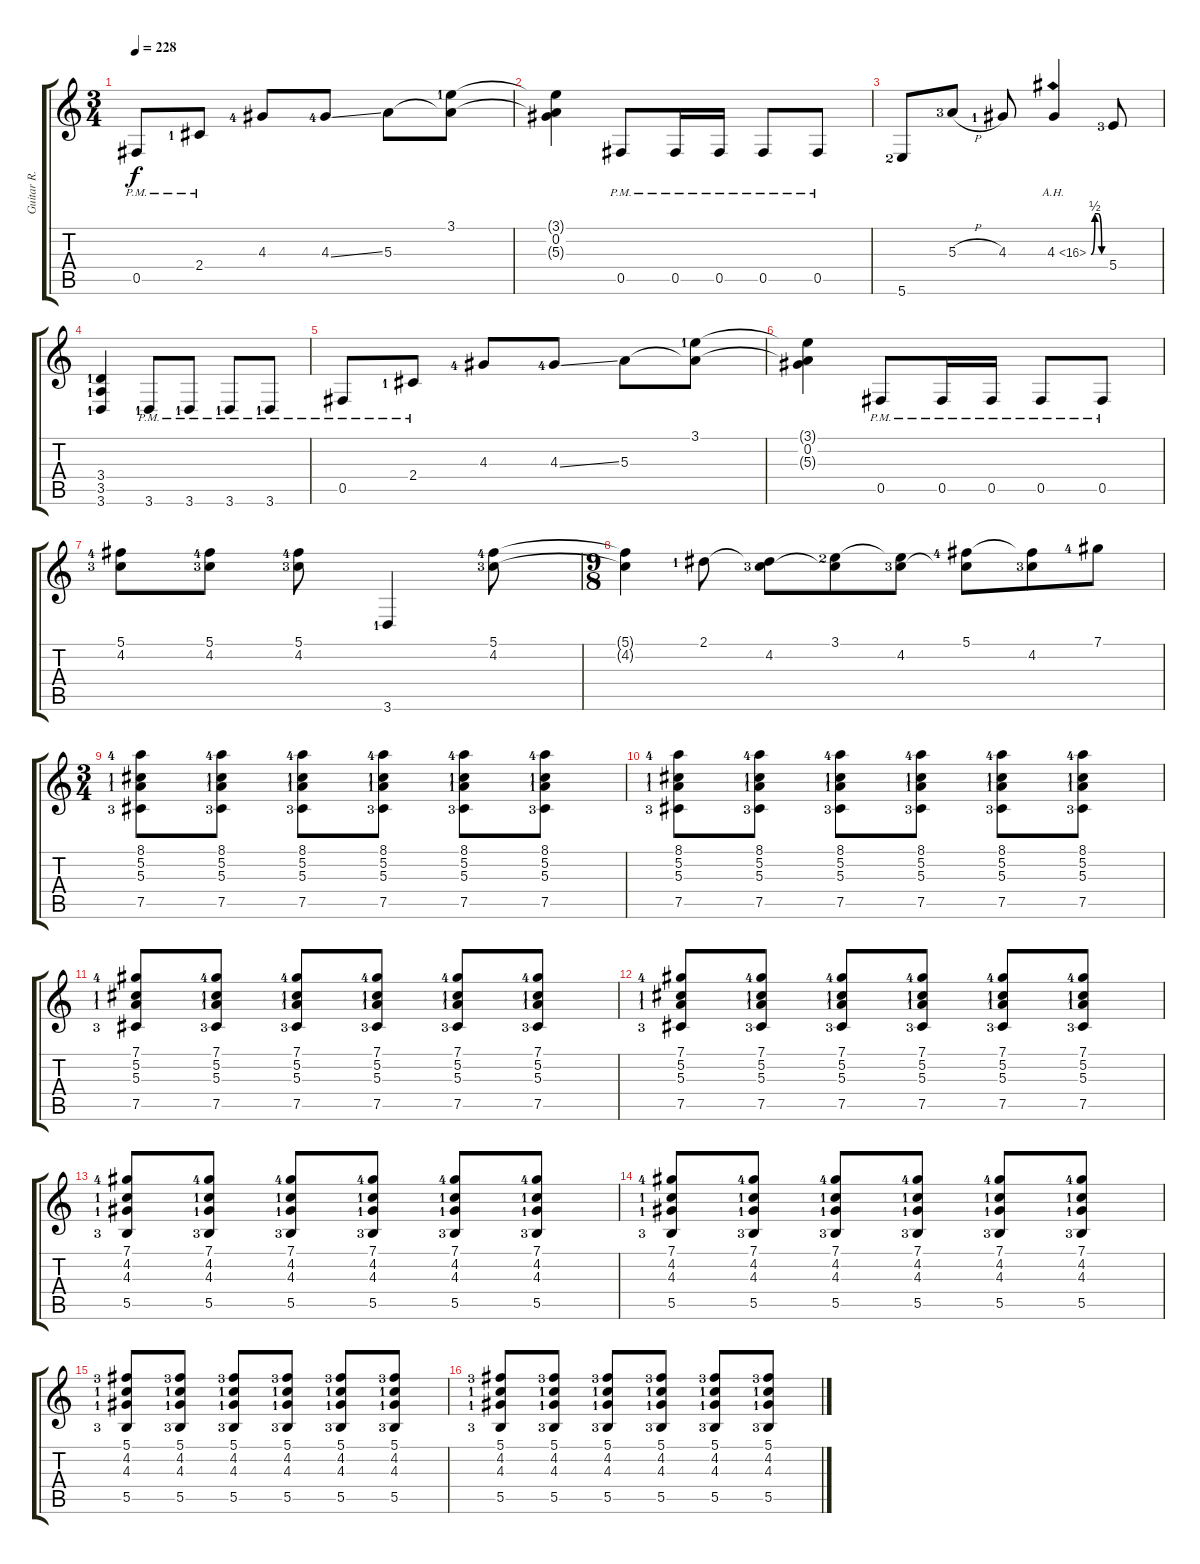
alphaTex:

\track ("Guitar R." "Guitar R.") {instrument distortionguitar}
\staff {score tabs}
\tuning (Db4 Ab3 E3 B2 Gb2 B1) {hide}
\ts (3 4)
\tempo 228
\clef g2
\ks c
0.5{pm}.8{dy f} 2.4{pm lf 2}.8 4.3{lf 5}.8 4.3{ss lf 5}.8 5.3.8 (3.1{lf 2} 5.3{t}).8 |
(3.1{t} 0.2 5.3{t}).4 0.5{pm}.8 0.5{pm}.16 0.5{pm}.16 0.5{pm}.8 0.5{pm}.8 |
5.6{lf 3}.8 5.3{h lf 4}.8 4.3{lf 2}.8 4.3{be (custom 0 0 16 2 30 2 45 0 60 0) ah 12}.4 5.4{lf 4}.8 |
(3.4{lf 2} 3.5{lf 2} 3.6{lf 2}).4 3.6{pm lf 2}.8 3.6{pm lf 2}.8 3.6{pm lf 2}.8 3.6{pm lf 2}.8 |
0.5{pm}.8 2.4{pm lf 2}.8 4.3{lf 5}.8 4.3{ss lf 5}.8 5.3.8 (3.1{lf 2} 5.3{t}).8 |
(3.1{t} 0.2 5.3{t}).4 0.5{pm}.8 0.5{pm}.16 0.5{pm}.16 0.5{pm}.8 0.5{pm}.8 |
(5.1{lf 5} 4.2{lf 4}).8 (5.1{lf 5} 4.2{lf 4}).8 (5.1{lf 5} 4.2{lf 4}).8 3.6{lf 2}.4 (5.1{lf 5} 4.2{lf 4}).8 |
\ts (9 8)
(5.1{t} 4.2{t}).4 2.1{lf 2}.8 (2.1{t} 4.2{lf 4}).8 (3.1{lf 3} 4.2{t}).8 (3.1{t} 4.2{lf 4}).8 (5.1{lf 5} 4.2{t}).8 (5.1{t} 4.2{lf 4}).8 7.1{lf 5}.8 |
\ts (3 4)
(8.1{lf 5} 5.2{lf 2} 5.3{lf 2} 7.5{lf 4}).8 (8.1{lf 5} 5.2{lf 2} 5.3{lf 2} 7.5{lf 4}).8 (8.1{lf 5} 5.2{lf 2} 5.3{lf 2} 7.5{lf 4}).8 (8.1{lf 5} 5.2{lf 2} 5.3{lf 2} 7.5{lf 4}).8 (8.1{lf 5} 5.2{lf 2} 5.3{lf 2} 7.5{lf 4}).8 (8.1{lf 5} 5.2{lf 2} 5.3{lf 2} 7.5{lf 4}).8 |
(8.1{lf 5} 5.2{lf 2} 5.3{lf 2} 7.5{lf 4}).8 (8.1{lf 5} 5.2{lf 2} 5.3{lf 2} 7.5{lf 4}).8 (8.1{lf 5} 5.2{lf 2} 5.3{lf 2} 7.5{lf 4}).8 (8.1{lf 5} 5.2{lf 2} 5.3{lf 2} 7.5{lf 4}).8 (8.1{lf 5} 5.2{lf 2} 5.3{lf 2} 7.5{lf 4}).8 (8.1{lf 5} 5.2{lf 2} 5.3{lf 2} 7.5{lf 4}).8 |
(7.1{lf 5} 5.2{lf 2} 5.3{lf 2} 7.5{lf 4}).8 (7.1{lf 5} 5.2{lf 2} 5.3{lf 2} 7.5{lf 4}).8 (7.1{lf 5} 5.2{lf 2} 5.3{lf 2} 7.5{lf 4}).8 (7.1{lf 5} 5.2{lf 2} 5.3{lf 2} 7.5{lf 4}).8 (7.1{lf 5} 5.2{lf 2} 5.3{lf 2} 7.5{lf 4}).8 (7.1{lf 5} 5.2{lf 2} 5.3{lf 2} 7.5{lf 4}).8 |
(7.1{lf 5} 5.2{lf 2} 5.3{lf 2} 7.5{lf 4}).8 (7.1{lf 5} 5.2{lf 2} 5.3{lf 2} 7.5{lf 4}).8 (7.1{lf 5} 5.2{lf 2} 5.3{lf 2} 7.5{lf 4}).8 (7.1{lf 5} 5.2{lf 2} 5.3{lf 2} 7.5{lf 4}).8 (7.1{lf 5} 5.2{lf 2} 5.3{lf 2} 7.5{lf 4}).8 (7.1{lf 5} 5.2{lf 2} 5.3{lf 2} 7.5{lf 4}).8 |
(7.1{lf 5} 4.2{lf 2} 4.3{lf 2} 5.5{lf 4}).8 (7.1{lf 5} 4.2{lf 2} 4.3{lf 2} 5.5{lf 4}).8 (7.1{lf 5} 4.2{lf 2} 4.3{lf 2} 5.5{lf 4}).8 (7.1{lf 5} 4.2{lf 2} 4.3{lf 2} 5.5{lf 4}).8 (7.1{lf 5} 4.2{lf 2} 4.3{lf 2} 5.5{lf 4}).8 (7.1{lf 5} 4.2{lf 2} 4.3{lf 2} 5.5{lf 4}).8 |
(7.1{lf 5} 4.2{lf 2} 4.3{lf 2} 5.5{lf 4}).8 (7.1{lf 5} 4.2{lf 2} 4.3{lf 2} 5.5{lf 4}).8 (7.1{lf 5} 4.2{lf 2} 4.3{lf 2} 5.5{lf 4}).8 (7.1{lf 5} 4.2{lf 2} 4.3{lf 2} 5.5{lf 4}).8 (7.1{lf 5} 4.2{lf 2} 4.3{lf 2} 5.5{lf 4}).8 (7.1{lf 5} 4.2{lf 2} 4.3{lf 2} 5.5{lf 4}).8 |
(5.1{lf 4} 4.2{lf 2} 4.3{lf 2} 5.5{lf 4}).8 (5.1{lf 4} 4.2{lf 2} 4.3{lf 2} 5.5{lf 4}).8 (5.1{lf 4} 4.2{lf 2} 4.3{lf 2} 5.5{lf 4}).8 (5.1{lf 4} 4.2{lf 2} 4.3{lf 2} 5.5{lf 4}).8 (5.1{lf 4} 4.2{lf 2} 4.3{lf 2} 5.5{lf 4}).8 (5.1{lf 4} 4.2{lf 2} 4.3{lf 2} 5.5{lf 4}).8 |
(5.1{lf 4} 4.2{lf 2} 4.3{lf 2} 5.5{lf 4}).8 (5.1{lf 4} 4.2{lf 2} 4.3{lf 2} 5.5{lf 4}).8 (5.1{lf 4} 4.2{lf 2} 4.3{lf 2} 5.5{lf 4}).8 (5.1{lf 4} 4.2{lf 2} 4.3{lf 2} 5.5{lf 4}).8 (5.1{lf 4} 4.2{lf 2} 4.3{lf 2} 5.5{lf 4}).8 (5.1{lf 4} 4.2{lf 2} 4.3{lf 2} 5.5{lf 4}).8
